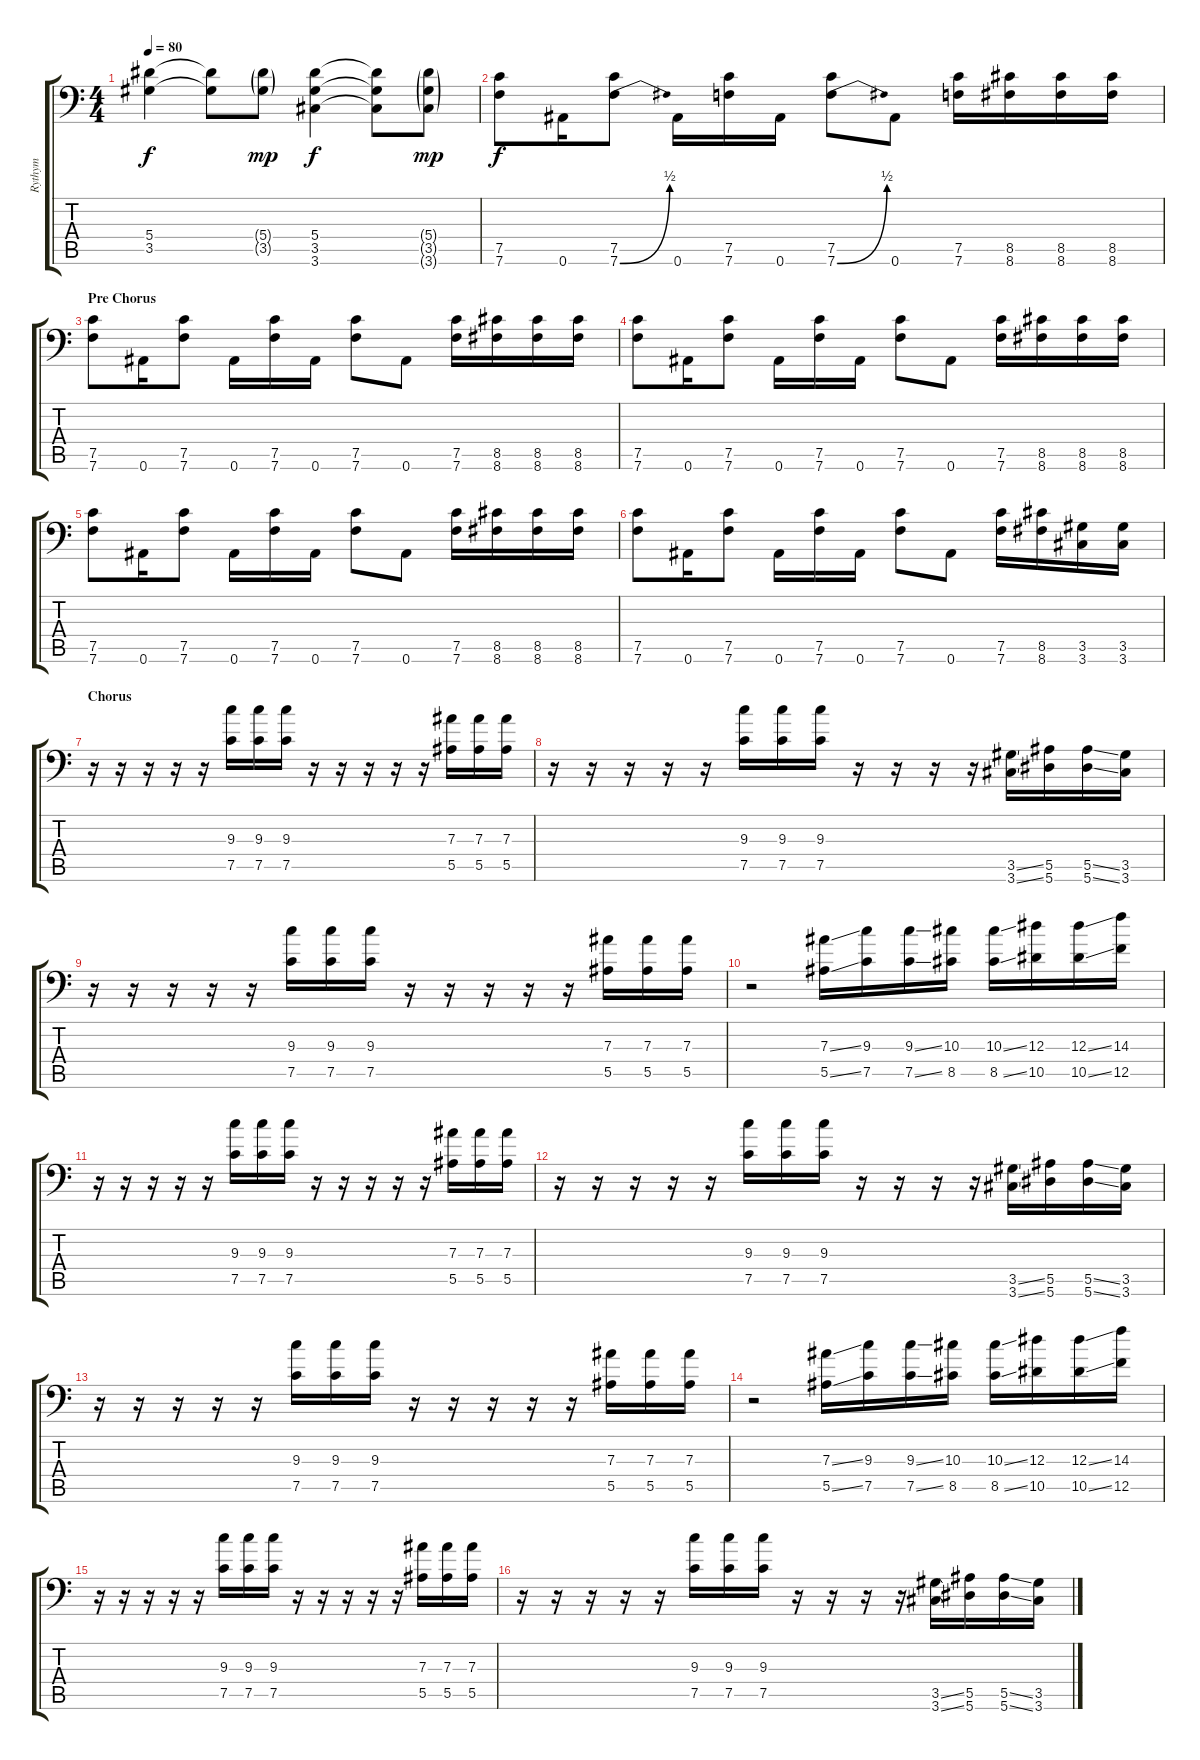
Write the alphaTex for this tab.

\track ("Rythym" "Rythym") {instrument distortionguitar}
\staff {score tabs}
\tuning (C4 G3 Eb3 Bb2 F2 Bb1) {hide}
\ts (4 4)
\tempo 80
\clef f4
\ks c
(5.4 3.5).4{dy f} (5.4{t} 3.5{t}).8 (5.4{g} 3.5{g}).8{dy mp} (5.4 3.5 3.6).4{dy f} (5.4{t} 3.5{t} 3.6{t}).8 (5.4{g} 3.5{g} 3.6{g}).8{dy mp} |
(7.5 7.6).8{dy f} 0.6.16 (7.5 7.6{be (bend 0 0 60 2)}).8 0.6.16 (7.5 7.6).16 0.6.16 (7.5 7.6{be (bend 0 0 60 2)}).8 0.6.8 (7.5 7.6).16 (8.5 8.6).16 (8.5 8.6).16 (8.5 8.6).16 |
\section ("" "Pre Chorus")
(7.5 7.6).8 0.6.16 (7.5 7.6).8 0.6.16 (7.5 7.6).16 0.6.16 (7.5 7.6).8 0.6.8 (7.5 7.6).16 (8.5 8.6).16 (8.5 8.6).16 (8.5 8.6).16 |
(7.5 7.6).8 0.6.16 (7.5 7.6).8 0.6.16 (7.5 7.6).16 0.6.16 (7.5 7.6).8 0.6.8 (7.5 7.6).16 (8.5 8.6).16 (8.5 8.6).16 (8.5 8.6).16 |
(7.5 7.6).8 0.6.16 (7.5 7.6).8 0.6.16 (7.5 7.6).16 0.6.16 (7.5 7.6).8 0.6.8 (7.5 7.6).16 (8.5 8.6).16 (8.5 8.6).16 (8.5 8.6).16 |
(7.5 7.6).8 0.6.16 (7.5 7.6).8 0.6.16 (7.5 7.6).16 0.6.16 (7.5 7.6).8 0.6.8 (7.5 7.6).16 (8.5 8.6).16 (3.5 3.6).16 (3.5 3.6).16 |
\section ("" "Chorus")
r.16 r.16 r.16 r.16 r.16 (9.3 7.5).16 (9.3 7.5).16 (9.3 7.5).16 r.16 r.16 r.16 r.16 r.16 (7.3 5.5).16 (7.3 5.5).16 (7.3 5.5).16 |
r.16 r.16 r.16 r.16 r.16 (9.3 7.5).16 (9.3 7.5).16 (9.3 7.5).16 r.16 r.16 r.16 r.16 (3.5{ss} 3.6{ss}).16 (5.5 5.6).16 (5.5{ss} 5.6{ss}).16 (3.5 3.6).16 |
r.16 r.16 r.16 r.16 r.16 (9.3 7.5).16 (9.3 7.5).16 (9.3 7.5).16 r.16 r.16 r.16 r.16 r.16 (7.3 5.5).16 (7.3 5.5).16 (7.3 5.5).16 |
r.2 (7.3{ss} 5.5{ss}).16 (9.3 7.5).16 (9.3{ss} 7.5{ss}).16 (10.3 8.5).16 (10.3{ss} 8.5{ss}).16 (12.3 10.5).16 (12.3{ss} 10.5{ss}).16 (14.3 12.5).16 |
r.16 r.16 r.16 r.16 r.16 (9.3 7.5).16 (9.3 7.5).16 (9.3 7.5).16 r.16 r.16 r.16 r.16 r.16 (7.3 5.5).16 (7.3 5.5).16 (7.3 5.5).16 |
r.16 r.16 r.16 r.16 r.16 (9.3 7.5).16 (9.3 7.5).16 (9.3 7.5).16 r.16 r.16 r.16 r.16 (3.5{ss} 3.6{ss}).16 (5.5 5.6).16 (5.5{ss} 5.6{ss}).16 (3.5 3.6).16 |
r.16 r.16 r.16 r.16 r.16 (9.3 7.5).16 (9.3 7.5).16 (9.3 7.5).16 r.16 r.16 r.16 r.16 r.16 (7.3 5.5).16 (7.3 5.5).16 (7.3 5.5).16 |
r.2 (7.3{ss} 5.5{ss}).16 (9.3 7.5).16 (9.3{ss} 7.5{ss}).16 (10.3 8.5).16 (10.3{ss} 8.5{ss}).16 (12.3 10.5).16 (12.3{ss} 10.5{ss}).16 (14.3 12.5).16 |
r.16 r.16 r.16 r.16 r.16 (9.3 7.5).16 (9.3 7.5).16 (9.3 7.5).16 r.16 r.16 r.16 r.16 r.16 (7.3 5.5).16 (7.3 5.5).16 (7.3 5.5).16 |
r.16 r.16 r.16 r.16 r.16 (9.3 7.5).16 (9.3 7.5).16 (9.3 7.5).16 r.16 r.16 r.16 r.16 (3.5{ss} 3.6{ss}).16 (5.5 5.6).16 (5.5{ss} 5.6{ss}).16 (3.5 3.6).16
